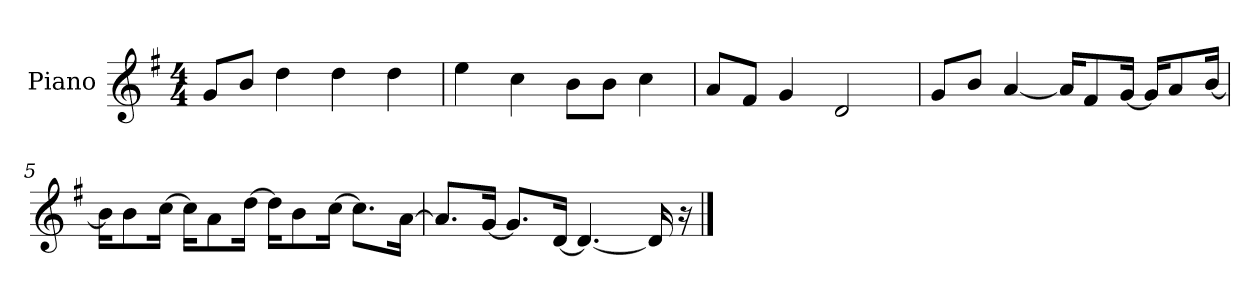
**kern
*part1
*staff1
*I"Piano
*I'P-no
*clefG2
*k[f#]
*M4/4
*MM90
=1
8g/L
8b/J
4dd\
4dd\
4dd\
=2
4ee\
4cc\
8b\L
8b\J
4cc\
=3
8a/L
8f#/J
4g/
2d/
=4
8g/L
8b/J
[4a/
16a/KL]
8f#/
[16g/Jk
16g/KL]
8a/
[16b/Jk
=5
16b\KL]
8b\
[16cc\Jk
16cc\KL]
8a\
[16dd\Jk
16dd\KL]
8b\
[16cc\Jk
8.cc\L]
[16a\Jk
!!LO:LB:g=z
=6
8.a/L]
[16g/Jk
8.g/L]
[16d/Jk
4.d/_
16d/]
16r
==
*-
